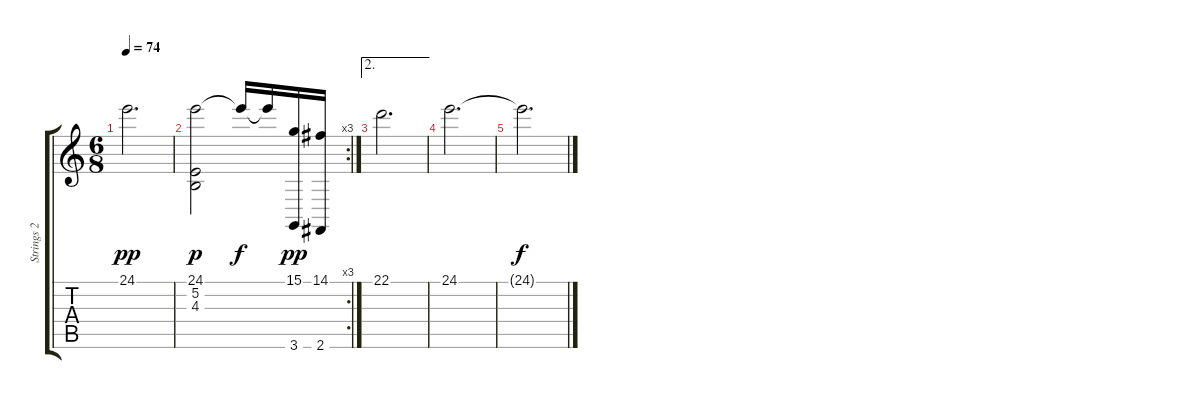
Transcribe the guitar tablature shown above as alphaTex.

\track ("Strings 2" "Strings 2") {instrument stringensemble1}
\staff {score tabs}
\tuning (E4 B3 G3 D3 A2 E2) {hide}
\ts (6 8)
\tempo 74
\clef g2
\ks c
24.1.2{d dy pp} |
\rc 3
(24.1 5.2 4.3).2{dy p} 24.1{t}.16{dy f} 24.1{t}.16 (15.1 3.6).16{dy pp} (14.1 2.6).16 |
\ae 2
22.1.2{d} |
24.1.2{d} |
24.1{t}.2{d dy f}
